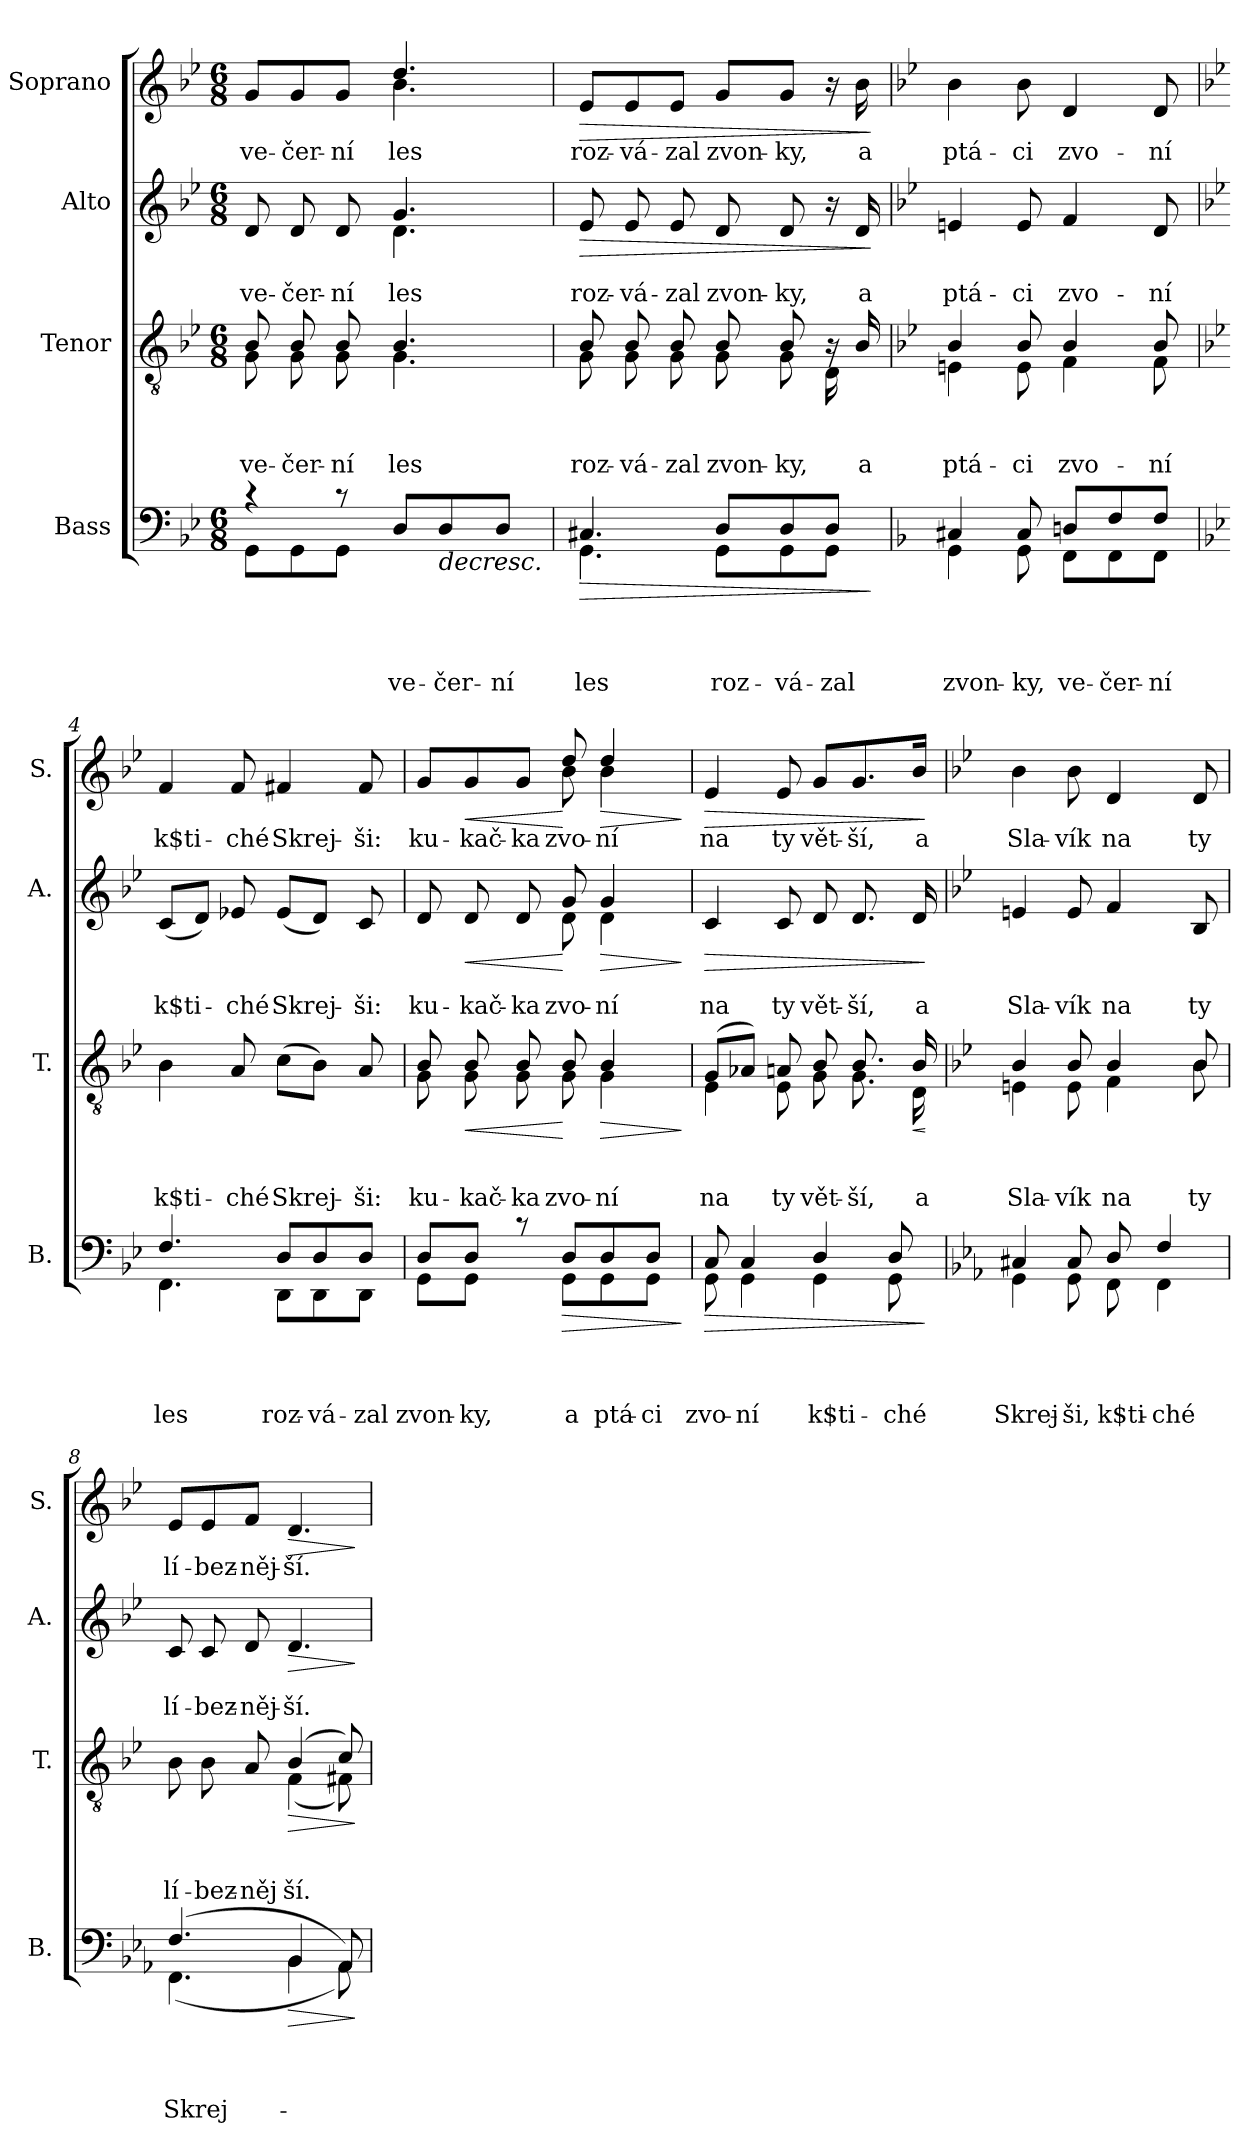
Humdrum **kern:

**kern	**text	**text	**text	**text	**dynam	**kern	**text	**text	**text	**dynam	**kern	**text	**text	**dynam	**kern	**text	**dynam
*part4	*part4	*part4	*part4	*part4	*part4	*part3	*part3	*part3	*part3	*part3	*part2	*part2	*part2	*part2	*part1	*part1	*part1
*staff4	*staff4	*staff4	*staff4	*staff4	*staff4	*staff3	*staff3	*staff3	*staff3	*staff3	*staff2	*staff2	*staff2	*staff2	*staff1	*staff1	*staff1
*I"Bass	*	*	*	*	*	*I"Tenor	*	*	*	*	*I"Alto	*	*	*	*I"Soprano	*	*
*I'B.	*	*	*	*	*	*I'T.	*	*	*	*	*I'A.	*	*	*	*I'S.	*	*
*clefF4	*	*	*	*	*	*clefGv2	*	*	*	*	*clefG2	*	*	*	*clefG2	*	*
*k[b-e-]	*	*	*	*	*	*k[b-e-]	*	*	*	*	*k[b-e-]	*	*	*	*k[b-e-]	*	*
*B-:	*	*	*	*	*	*B-:	*	*	*	*	*B-:	*	*	*	*B-:	*	*
*M6/8	*	*	*	*	*	*M6/8	*	*	*	*	*M6/8	*	*	*	*M6/8	*	*
=1	=1	=1	=1	=1	=1	=1	=1	=1	=1	=1	=1	=1	=1	=1	=1	=1	=1
*^	*	*	*	*	*	*	*	*	*	*	*	*	*	*	*	*	*
!	!	!	!	!	!	!	!	!	!	!LO:LY:b	!	!	!	!LO:LY:b	!	!	!LO:LY:b	!
*	*^	*	*	*	*	*	*^	*	*	*	*	*^	*	*	*	*^	*	*
4rc	8GG\L	4ryy	.	.	.	.	.	8B-/	8G\	.	.	ve-	.	8d/	4.ryy	.	ve-	.	8g/L	4.ryy	ve-	.
!	!	!	!	!	!	!	!	!	!	!	!	!LO:LY:b	!	!	!	!	!LO:LY:b	!	!	!	!LO:LY:b	!
.	8GG\	.	.	.	.	.	.	8B-/	8G\	.	.	-čer-	.	8d/	.	.	-čer-	.	8g/	.	-čer-	.
!	!	!	!	!	!	!	!	!	!	!	!	!LO:LY:b	!	!	!	!	!LO:LY:b	!	!	!	!LO:LY:b	!
8rc	8GG\J	16.ryy	.	.	.	.	.	8B-/	8G\	.	.	-ní	.	8d/	.	.	-ní	.	8g/J	.	-ní	.
.	.	4ryy	.	.	.	.	.	.	.	.	.	.	.	.	.	.	.	.	.	.	.	.
!	!	!	!	!	!	!LO:LY:b	!	!	!	!	!	!LO:LY:b	!	!	!	!	!LO:LY:b	!	!	!	!LO:LY:b	!
8D/L	4.ryy	.	.	.	.	ve-	]	4.B-/	4.G\	.	.	les	.	4.g/	4.d\	.	les	.	4.dd/	4.b-\	les	.
!	!	!	!	!	!	!LO:LY:b	!LO:HP:b	!	!	!	!	!	!	!	!	!	!	!	!	!	!	!
8D/	.	.	.	.	.	-čer-	>	.	.	.	.	.	.	.	.	.	.	.	.	.	.	.
.	.	8ryy	.	.	.	.	.	.	.	.	.	.	.	.	.	.	.	.	.	.	.	.
!	!	!	!	!	!	!LO:LY:b	!	!	!	!	!	!	!	!	!	!	!	!	!	!	!	!
8D/J	.	.	.	.	.	-ní	.	.	.	.	.	.	.	.	.	.	.	.	.	.	.	.
.	.	32ryy	.	.	.	.	.	.	.	.	.	.	.	.	.	.	.	.	.	.	.	.
=2	=2	=2	=2	=2	=2	=2	=2	=2	=2	=2	=2	=2	=2	=2	=2	=2	=2	=2	=2	=2	=2	=2
!	!	!	!	!	!	!LO:LY:b	!LO:HP:b	!	!	!	!	!LO:LY:b	!	!	!	!	!LO:LY:b	!LO:HP:b	!	!	!LO:LY:b	!LO:HP:b
*	*	*	*	*	*	*	*	*	*	*	*	*	*	*v	*v	*	*	*	*	*	*	*
*	*v	*v	*	*	*	*	*	*	*	*	*	*	*	*	*	*	*	*v	*v	*	*
4.C#X/	4.GG\	.	.	.	les	>	8B-/	8G\	.	.	roz-	.	8e-/	.	roz-	>	8e-/L	roz-	>
!	!	!	!	!	!	!	!	!	!	!	!LO:LY:b	!	!	!	!LO:LY:b	!	!	!LO:LY:b	!
.	.	.	.	.	.	.	8B-/	8G\	.	.	-vá-	.	8e-/	.	-vá-	.	8e-/	-vá-	.
!	!	!	!	!	!	!	!	!	!	!	!LO:LY:b	!	!	!	!LO:LY:b	!	!	!LO:LY:b	!
.	.	.	.	.	.	.	8B-/	8G\	.	.	-zal	.	8e-/	.	-zal	.	8e-/J	-zal	.
!	!	!	!	!	!LO:LY:b	!	!	!	!	!	!LO:LY:b	!	!	!	!LO:LY:b	!	!	!LO:LY:b	!
8D/L	8GG\L	.	.	.	roz-	.	8B-/	8G\	.	.	zvon-	.	8d/	.	zvon-	.	8g/L	zvon-	.
!	!	!	!	!	!LO:LY:b	!	!	!	!	!	!LO:LY:b	!	!	!	!LO:LY:b	!	!	!LO:LY:b	!
8D/	8GG\	.	.	.	-vá-	.	8B-/	8G\	.	.	-ky,	.	8d/	.	-ky,	.	8g/J	-ky,	.
!	!	!	!	!	!LO:LY:b	!	!	!	!	!	!	!	!	!	!	!	!	!	!
8D/J	8GG\J	.	.	.	-zal	.	16rA	16D\	.	.	.	.	16ra	.	.	.	16ra	.	.
!	!	!	!	!	!	!	!	!	!	!	!LO:LY:b	!	!	!	!LO:LY:b	!	!	!LO:LY:b	!
.	.	.	.	.	.	.	16B-/	16ryy	.	.	a	.	16d/	.	a	.	16b-\	a	.
*v	*v	*	*	*	*	*	*	*	*	*	*	*	*	*	*	*	*	*	*
*	*	*	*	*	*	*v	*v	*	*	*	*	*	*	*	*	*	*	*
.	.	.	.	.	]	.	.	.	.	.	.	.	.	]	.	.	]
=3	=3	=3	=3	=3	=3	=3	=3	=3	=3	=3	=3	=3	=3	=3	=3	=3	=3
*k[b-]	*	*	*	*	*	*	*	*	*	*	*	*	*	*	*	*	*
*F:	*	*	*	*	*	*	*	*	*	*	*	*	*	*	*	*	*
!	!	!	!	!LO:LY:b	!	!	!	!	!LO:LY:b	!	!	!	!LO:LY:b	!	!	!LO:LY:b	!
*^	*	*	*	*	*	*^	*	*	*	*	*	*	*	*	*	*	*
4C#X/	4GG\	.	.	.	zvon-	.	4B-/	4En\	.	.	ptá-	.	4en/	.	ptá-	.	4b-\	ptá-	.
!	!	!	!	!	!LO:LY:b	!	!	!	!	!	!LO:LY:b	!	!	!	!LO:LY:b	!	!	!LO:LY:b	!
8C#/	8GG\	.	.	.	-ky,	.	8B-/	8E\	.	.	-ci	.	8e/	.	-ci	.	8b-\	-ci	.
!	!	!	!	!	!LO:LY:b	!	!	!	!	!	!LO:LY:b	!	!	!	!LO:LY:b	!	!	!LO:LY:b	!
8Dn/L	8FF\L	.	.	.	ve-	.	4B-/	4F\	.	.	zvo-	.	4f/	.	zvo-	.	4d/	zvo-	.
!	!	!	!	!	!LO:LY:b	!	!	!	!	!	!	!	!	!	!	!	!	!	!
8F/	8FF\	.	.	.	-čer-	.	.	.	.	.	.	.	.	.	.	.	.	.	.
!	!	!	!	!	!LO:LY:b	!	!	!	!	!	!LO:LY:b	!	!	!	!LO:LY:b	!	!	!LO:LY:b	!
8F/J	8FF\J	.	.	.	-ní	.	8B-/	8F\	.	.	-ní	.	8d/	.	-ní	.	8d/	-ní	.
!!LO:LB:g=z
=4	=4	=4	=4	=4	=4	=4	=4	=4	=4	=4	=4	=4	=4	=4	=4	=4	=4	=4	=4
*k[b-e-]	*	*	*	*	*	*	*	*	*	*	*	*	*	*	*	*	*	*	*
*B-:	*	*	*	*	*	*	*	*	*	*	*	*	*	*	*	*	*	*	*
!	!	!	!	!	!LO:LY:b	!	!	!	!	!	!LO:LY:b	!	!	!	!LO:LY:b	!	!	!LO:LY:b	!
4.F/	4.FF\	.	.	.	les	.	4B-\	4ryy	.	.	k$ti-	.	(<8c/L	.	k$ti-	.	4f/	k$ti-	.
.	.	.	.	.	.	.	.	.	.	.	.	.	8d/J)	.	.	.	.	.	.
!	!	!	!	!	!	!	!	!	!	!	!LO:LY:b	!	!	!	!LO:LY:b	!	!	!LO:LY:b	!
.	.	.	.	.	.	.	8A/	16.ryy	.	.	-ché	.	8e-X/	.	-ché	.	8f/	-ché	.
.	.	.	.	.	.	.	.	4ryy	.	.	.	.	.	.	.	.	.	.	.
!	!	!	!	!	!LO:LY:b	!	!	!	!	!	!LO:LY:b	!	!	!	!LO:LY:b	!	!	!LO:LY:b	!
8D/L	8DD\L	.	.	.	roz-	.	(>8c\L	.	.	.	Skrej-	.	(<8e-/L	.	Skrej-	.	4f#X/	Skrej-	.
!	!	!	!	!	!LO:LY:b	!	!	!	!	!	!	!	!	!	!	!	!	!	!
8D/	8DD\	.	.	.	-vá-	.	8B-\J)	.	.	.	.	.	8d/J)	.	.	.	.	.	.
.	.	.	.	.	.	.	.	8ryy	.	.	.	.	.	.	.	.	.	.	.
!	!	!	!	!	!LO:LY:b	!	!	!	!	!	!LO:LY:b	!	!	!	!LO:LY:b	!	!	!LO:LY:b	!
8D/J	8DD\J	.	.	.	-zal	.	8A/	.	.	.	-ši:	.	8c/	.	-ši:	.	8f#/	-ši:	.
.	.	.	.	.	.	.	.	32ryy	.	.	.	.	.	.	.	.	.	.	.
=5	=5	=5	=5	=5	=5	=5	=5	=5	=5	=5	=5	=5	=5	=5	=5	=5	=5	=5	=5
!	!	!	!	!	!LO:LY:b	!	!	!	!	!	!LO:LY:b	!	!	!	!LO:LY:b	!	!	!LO:LY:b	!
*	*^	*	*	*	*	*	*	*	*	*	*	*	*^	*	*	*	*^	*	*
8D/L	8GG\L	4ryy	.	.	.	zvon-	.	8B-/	8G\	.	.	ku-	.	8d/	4.ryy	.	ku-	.	8g/L	4.ryy	ku-	.
!	!	!	!	!	!	!LO:LY:b	!	!	!	!	!	!LO:LY:b	!LO:HP:b	!	!	!	!LO:LY:b	!LO:HP:b	!	!	!LO:LY:b	!LO:HP:b
8D/J	8GG\J	.	.	.	.	-ky,	.	8B-/	8G\	.	.	-kač-	<	8d/	.	.	-kač-	<	8g/	.	-kač-	<
!	!	!	!	!	!	!	!	!	!	!	!	!LO:LY:b	!	!	!	!	!LO:LY:b	!	!	!	!LO:LY:b	!
8rc	8ryy	16.ryy	.	.	.	.	.	8B-/	8G\	.	.	-ka	.	8d/	.	.	-ka	.	8g/J	.	-ka	.
.	.	4ryy	.	.	.	.	.	.	.	.	.	.	.	.	.	.	.	.	.	.	.	.
!	!	!	!	!	!	!LO:LY:b	!LO:HP:b	!	!	!	!	!LO:LY:b	!	!	!	!	!LO:LY:b	!	!	!	!LO:LY:b	!
8D/L	8GG\L	.	.	.	.	a	>	8B-/	8G\	.	.	zvo-	[	8g/	8d\	.	zvo-	[	8dd/	8b-\	zvo-	[
!	!	!	!	!	!	!LO:LY:b	!	!	!	!	!	!LO:LY:b	!LO:HP:b	!	!	!	!LO:LY:b	!LO:HP:b	!	!	!LO:LY:b	!LO:HP:b
8D/	8GG\	.	.	.	.	ptá-	.	4B-/	4G\	.	.	-ní	>	4g/	4d\	.	-ní	>	4dd/	4b-\	-ní	>
.	.	8ryy	.	.	.	.	.	.	.	.	.	.	.	.	.	.	.	.	.	.	.	.
!	!	!	!	!	!	!LO:LY:b	!	!	!	!	!	!	!	!	!	!	!	!	!	!	!	!
8D/J	8GG\J	.	.	.	.	-ci	.	.	.	.	.	.	.	.	.	.	.	.	.	.	.	.
.	.	32ryy	.	.	.	.	.	.	.	.	.	.	.	.	.	.	.	.	.	.	.	.
*	*	*	*	*	*	*	*	*v	*v	*	*	*	*	*	*	*	*	*	*v	*v	*	*
*	*	*	*	*	*	*	*	*	*	*	*	*	*v	*v	*	*	*	*	*	*
.	.	.	.	.	.	.	]	.	.	.	.	]	.	.	.	]	.	.	]
=6	=6	=6	=6	=6	=6	=6	=6	=6	=6	=6	=6	=6	=6	=6	=6	=6	=6	=6	=6
!	!	!	!	!	!	!LO:LY:b	!LO:HP:b	!	!	!	!LO:LY:b	!	!	!	!LO:LY:b	!LO:HP:b	!	!LO:LY:b	!LO:HP:b
*	*v	*v	*	*	*	*	*	*^	*	*	*	*	*	*	*	*	*	*	*
8C/	8GG\	.	.	.	zvo-	>	(>8G/L	4E-\	.	.	na	.	4c/	.	na	>	4e-/	na	>
!	!	!	!	!	!LO:LY:b	!	!	!	!	!	!	!	!	!	!	!	!	!	!
4C/	4GG\	.	.	.	-ní	.	8A-X/J)	.	.	.	.	.	.	.	.	.	.	.	.
!	!	!	!	!	!	!	!	!	!	!	!LO:LY:b	!	!	!	!LO:LY:b	!	!	!LO:LY:b	!
.	.	.	.	.	.	.	8An/	8E-\	.	.	ty	.	8c/	.	ty	.	8e-/	ty	.
!	!	!	!	!	!LO:LY:b	!	!	!	!	!	!LO:LY:b	!	!	!	!LO:LY:b	!	!	!LO:LY:b	!
4D/	4GG\	.	.	.	k$ti-	.	8B-/	8G\	.	.	vět-	.	8d/	.	vět-	.	8g/L	vět-	.
!	!	!	!	!	!	!	!	!	!	!	!LO:LY:b	!	!	!	!LO:LY:b	!	!	!LO:LY:b	!
.	.	.	.	.	.	.	8.B-/	8.G\	.	.	-ší,	.	8.d/	.	-ší,	.	8.g/	-ší,	.
!	!	!	!	!	!LO:LY:b	!	!	!	!	!	!	!	!	!	!	!	!	!	!
8D/	8GG\	.	.	.	-ché	.	.	.	.	.	.	.	.	.	.	.	.	.	.
!	!	!	!	!	!	!	!	!	!	!	!LO:LY:b	!LO:HP:b	!	!	!LO:LY:b	!	!	!LO:LY:b	!
.	.	.	.	.	.	.	16B-/	16D\	.	.	a	<	16d/	.	a	.	16b-/Jk	a	.
*v	*v	*	*	*	*	*	*	*	*	*	*	*	*	*	*	*	*	*	*
*	*	*	*	*	*	*v	*v	*	*	*	*	*	*	*	*	*	*	*
.	.	.	.	.	]	.	.	.	.	[	.	.	.	]	.	.	]
!!LO:PB:g=z
=7	=7	=7	=7	=7	=7	=7	=7	=7	=7	=7	=7	=7	=7	=7	=7	=7	=7
*k[b-e-a-]	*	*	*	*	*	*	*	*	*	*	*	*	*	*	*	*	*
*E-:	*	*	*	*	*	*	*	*	*	*	*	*	*	*	*	*	*
!	!	!	!	!LO:LY:b	!	!	!	!	!LO:LY:b	!	!	!	!LO:LY:b	!	!	!LO:LY:b	!
*^	*	*	*	*	*	*^	*	*	*	*	*	*	*	*	*	*	*
4C#X/	4GG\	.	.	.	Skrej-	.	4B-/	4En\	.	.	Sla-	.	4en/	.	Sla-	.	4b-\	Sla-	.
!	!	!	!	!	!LO:LY:b	!	!	!	!	!	!LO:LY:b	!	!	!	!LO:LY:b	!	!	!LO:LY:b	!
8C#/	8GG\	.	.	.	-ši,	.	8B-/	8E\	.	.	-vík	.	8e/	.	-vík	.	8b-\	-vík	.
!	!	!	!	!	!LO:LY:b	!	!	!	!	!	!LO:LY:b	!	!	!	!LO:LY:b	!	!	!LO:LY:b	!
8D/	8FF\	.	.	.	k$ti-	.	4B-/	4F\	.	.	na	.	4f/	.	na	.	4d/	na	.
!	!	!	!	!	!LO:LY:b	!	!	!	!	!	!	!	!	!	!	!	!	!	!
4F/	4FF\	.	.	.	-ché	.	.	.	.	.	.	.	.	.	.	.	.	.	.
!	!	!	!	!	!	!	!	!	!	!	!LO:LY:b	!	!	!	!LO:LY:b	!	!	!LO:LY:b	!
.	.	.	.	.	.	.	8B-/	8B-\	.	.	ty	.	8B-/	.	ty	.	8d/	ty	.
=8	=8	=8	=8	=8	=8	=8	=8	=8	=8	=8	=8	=8	=8	=8	=8	=8	=8	=8	=8
!	!	!	!	!	!LO:LY:b	!	!	!	!	!	!LO:LY:b	!	!	!	!LO:LY:b	!	!	!LO:LY:b	!
(4.F/	(<4.FF\	.	.	.	Skrej-	.	8B-\	4.ryy	.	.	lí-	.	8c/	.	lí-	.	8e-/L	lí-	.
!	!	!	!	!	!	!	!	!	!	!	!LO:LY:b	!	!	!	!LO:LY:b	!	!	!LO:LY:b	!
.	.	.	.	.	.	.	8B-\	.	.	.	-bez-	.	8c/	.	-bez-	.	8e-/	-bez-	.
!	!	!	!	!	!	!	!	!	!	!	!LO:LY:b	!	!	!	!LO:LY:b	!	!	!LO:LY:b	!
.	.	.	.	.	.	.	8A/	.	.	.	-něj	.	8d/	.	-něj-	.	8f/J	-něj-	.
!	!	!	!	!	!	!LO:HP:b	!	!	!	!	!LO:LY:b	!LO:HP:b	!	!	!LO:LY:b	!LO:HP:b	!	!LO:LY:b	!LO:HP:b
4BB-/	4BB-\	.	.	.	.	>	(4B-/	(<4F\	.	.	ší.	>	4.d/	.	-ší.	>	4.d/	-ší.	>
8AA-/)	8AA-\)	.	.	.	.	.	8c/)	8F#X\)	.	.	.	.	.	.	.	.	.	.	.
*v	*v	*	*	*	*	*	*	*	*	*	*	*	*	*	*	*	*	*	*
*	*	*	*	*	*	*v	*v	*	*	*	*	*	*	*	*	*	*	*
.	.	.	.	.	]	.	.	.	.	]	.	.	.	]	.	.	]
=	=	=	=	=	=	=	=	=	=	=	=	=	=	=	=	=	=
*-	*-	*-	*-	*-	*-	*-	*-	*-	*-	*-	*-	*-	*-	*-	*-	*-	*-
